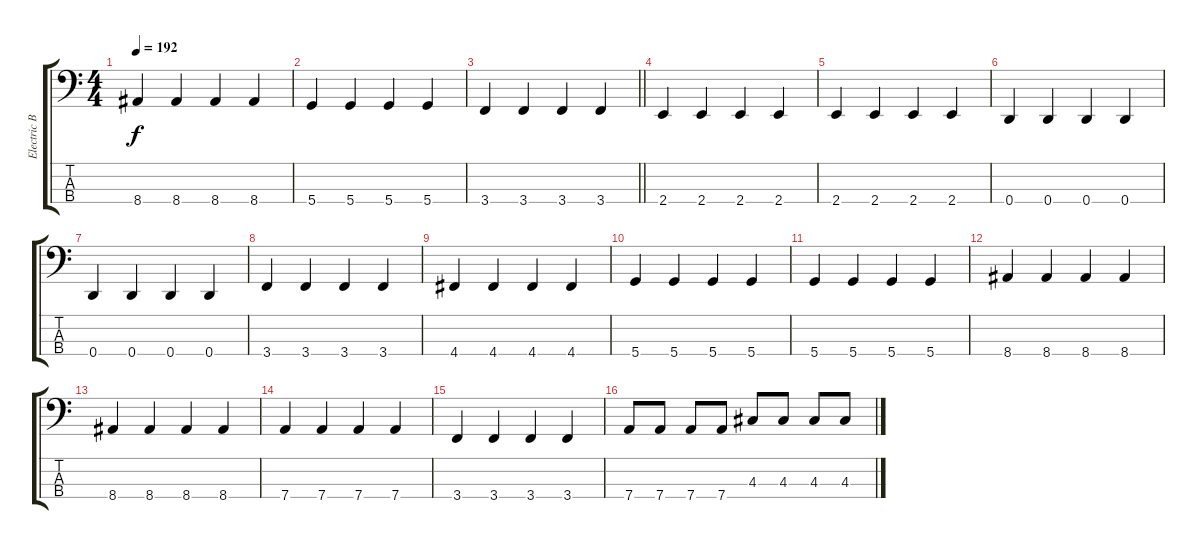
\track ("Electric Bass" "Electric B") {instrument electricbassfinger}
\staff {score tabs}
\tuning (G2 D2 A1 D1) {hide}
\ts (4 4)
\tempo 192
\clef f4
\ks c
8.4.4{dy f} 8.4.4 8.4.4 8.4.4 |
5.4.4 5.4.4 5.4.4 5.4.4 |
\barLineRight lightlight
3.4.4 3.4.4 3.4.4 3.4.4 |
2.4.4 2.4.4 2.4.4 2.4.4 |
2.4.4 2.4.4 2.4.4 2.4.4 |
0.4.4 0.4.4 0.4.4 0.4.4 |
0.4.4 0.4.4 0.4.4 0.4.4 |
3.4.4 3.4.4 3.4.4 3.4.4 |
4.4.4 4.4.4 4.4.4 4.4.4 |
5.4.4 5.4.4 5.4.4 5.4.4 |
5.4.4 5.4.4 5.4.4 5.4.4 |
8.4.4 8.4.4 8.4.4 8.4.4 |
8.4.4 8.4.4 8.4.4 8.4.4 |
7.4.4 7.4.4 7.4.4 7.4.4 |
3.4.4 3.4.4 3.4.4 3.4.4 |
7.4.8 7.4.8 7.4.8 7.4.8 4.3.8 4.3.8 4.3.8 4.3.8
